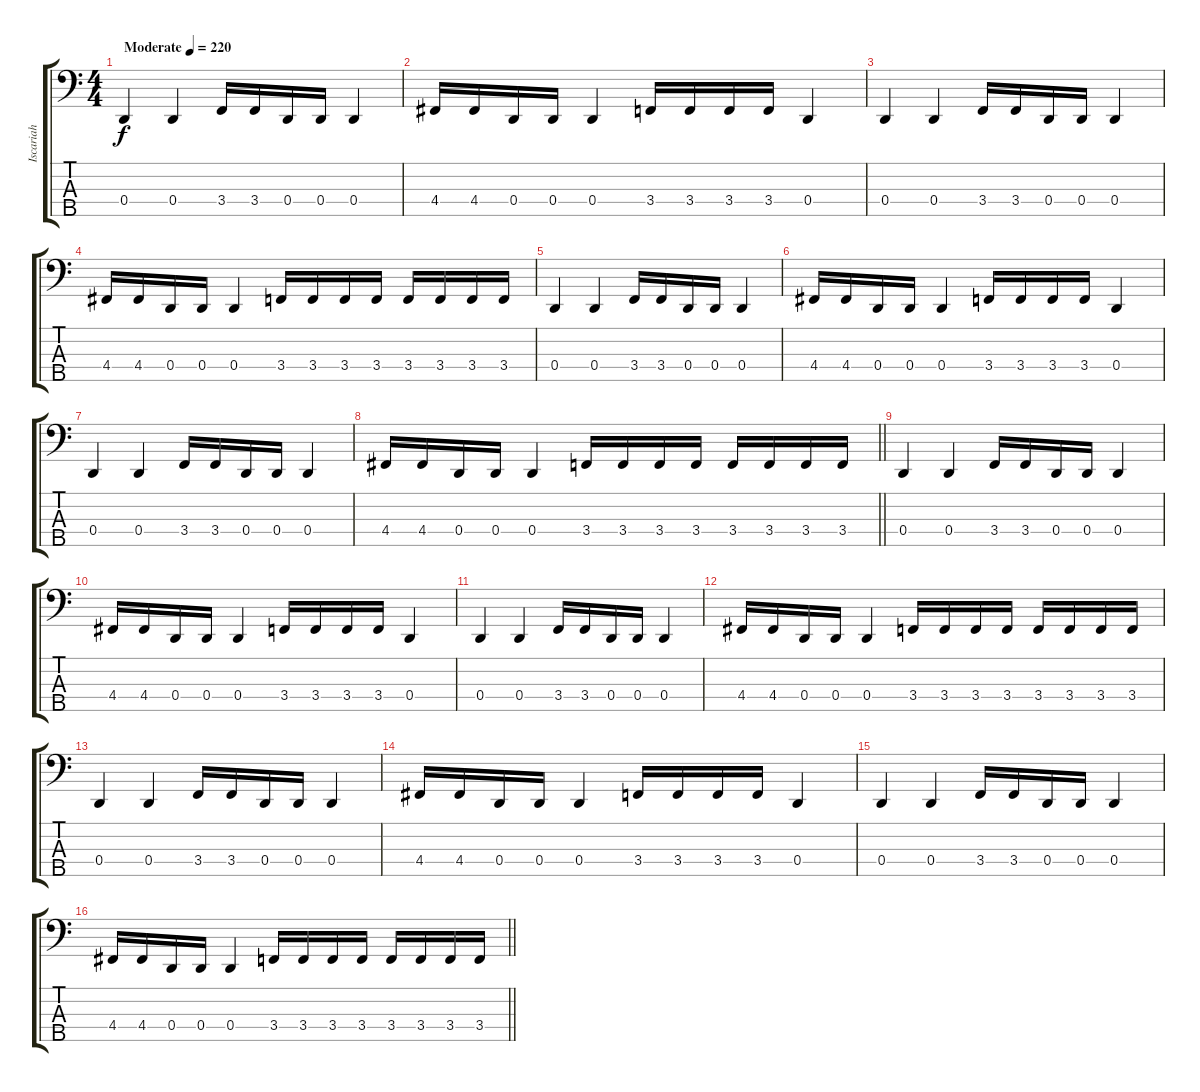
\track ("Iscariah" "Iscariah") {instrument electricbasspick}
\staff {score tabs}
\tuning (F2 C2 G1 D1 A0) {hide}
\ts (4 4)
\tempo (220 "Moderate")
\clef f4
\ks c
0.4.4{dy f instrument electricbasspick} 0.4.4 3.4.16 3.4.16 0.4.16 0.4.16 0.4.4 |
4.4.16 4.4.16 0.4.16 0.4.16 0.4.4 3.4.16 3.4.16 3.4.16 3.4.16 0.4.4 |
0.4.4 0.4.4 3.4.16 3.4.16 0.4.16 0.4.16 0.4.4 |
4.4.16 4.4.16 0.4.16 0.4.16 0.4.4 3.4.16 3.4.16 3.4.16 3.4.16 3.4.16 3.4.16 3.4.16 3.4.16 |
0.4.4 0.4.4 3.4.16 3.4.16 0.4.16 0.4.16 0.4.4 |
4.4.16 4.4.16 0.4.16 0.4.16 0.4.4 3.4.16 3.4.16 3.4.16 3.4.16 0.4.4 |
0.4.4 0.4.4 3.4.16 3.4.16 0.4.16 0.4.16 0.4.4 |
\barLineRight lightlight
4.4.16 4.4.16 0.4.16 0.4.16 0.4.4 3.4.16 3.4.16 3.4.16 3.4.16 3.4.16 3.4.16 3.4.16 3.4.16 |
0.4.4 0.4.4 3.4.16 3.4.16 0.4.16 0.4.16 0.4.4 |
4.4.16 4.4.16 0.4.16 0.4.16 0.4.4 3.4.16 3.4.16 3.4.16 3.4.16 0.4.4 |
0.4.4 0.4.4 3.4.16 3.4.16 0.4.16 0.4.16 0.4.4 |
4.4.16 4.4.16 0.4.16 0.4.16 0.4.4 3.4.16 3.4.16 3.4.16 3.4.16 3.4.16 3.4.16 3.4.16 3.4.16 |
0.4.4 0.4.4 3.4.16 3.4.16 0.4.16 0.4.16 0.4.4 |
4.4.16 4.4.16 0.4.16 0.4.16 0.4.4 3.4.16 3.4.16 3.4.16 3.4.16 0.4.4 |
0.4.4 0.4.4 3.4.16 3.4.16 0.4.16 0.4.16 0.4.4 |
\barLineRight lightlight
4.4.16 4.4.16 0.4.16 0.4.16 0.4.4 3.4.16 3.4.16 3.4.16 3.4.16 3.4.16 3.4.16 3.4.16 3.4.16
